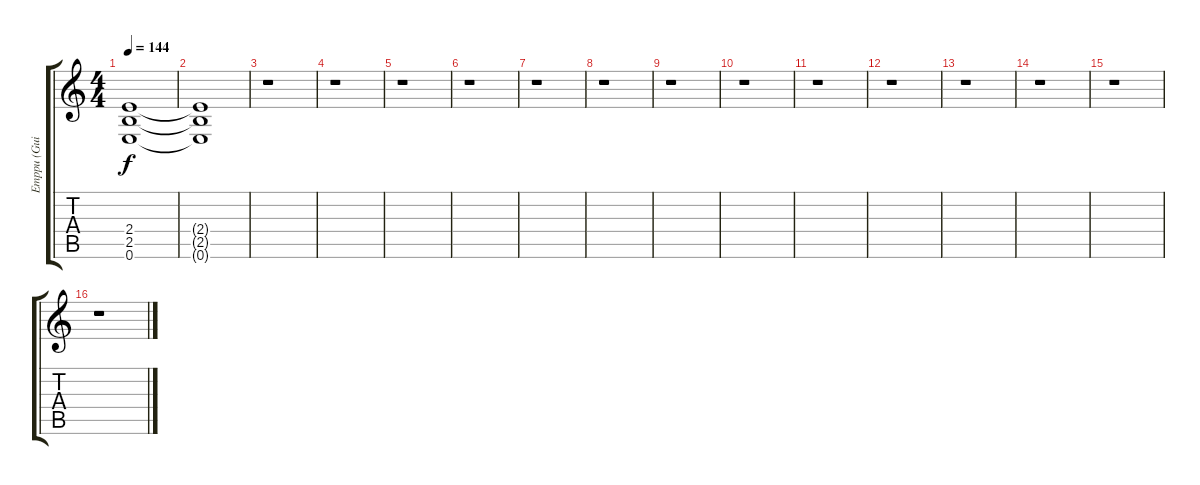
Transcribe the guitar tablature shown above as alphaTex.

\track ("Emppu (Guitar)" "Emppu (Gui") {instrument overdrivenguitar}
\staff {score tabs}
\tuning (E4 B3 G3 D3 A2 E2) {hide}
\ts (4 4)
\tempo 144
\clef g2
\ks c
(2.4{t} 2.5{t} 0.6{t}).1{dy f} |
(2.4{t} 2.5{t} 0.6{t}).1 |
r.1 |
r.1 |
r.1 |
r.1 |
r.1 |
r.1 |
r.1 |
r.1 |
r.1 |
r.1 |
r.1 |
r.1 |
r.1 |
r.1
